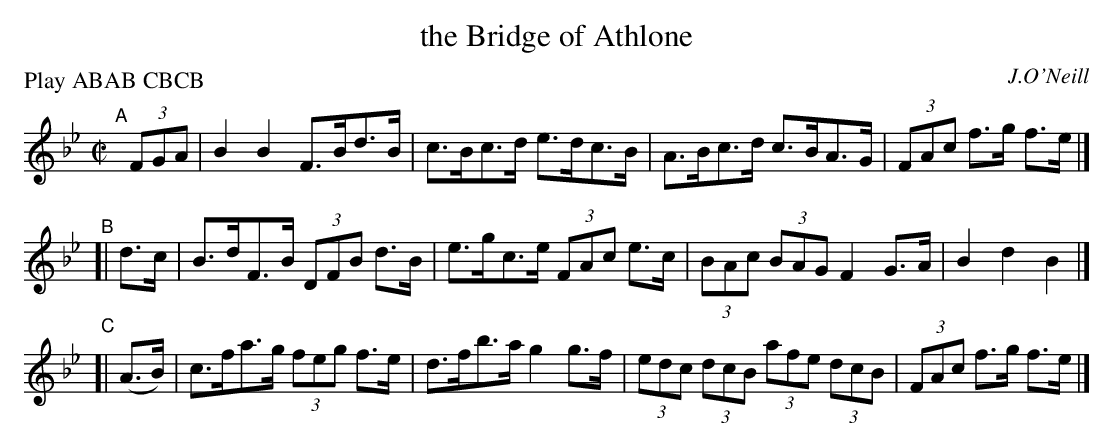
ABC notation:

X:1
T: the Bridge of Athlone
O: J.O'Neill
M: C|
L: 1/8
P: Play ABAB CBCB
K: Bb
"^A"[|] (3FGA | B2B2 F>Bd>B | c>Bc>d e>dc>B | A>Bc>d c>BA>G | (3FAc f>g f>e |]
"^B"[|    d>c | B>dF>B (3DFB d>B | e>gc>e (3FAc e>c | (3BAc (3BAG F2G>A | B2d2 B2 |]
"^C"[|  (A>B) | c>fa>g (3feg f>e | d>fb>a g2g>f | (3edc (3dcB (3afe (3dcB | (3FAc f>g f>e |]
